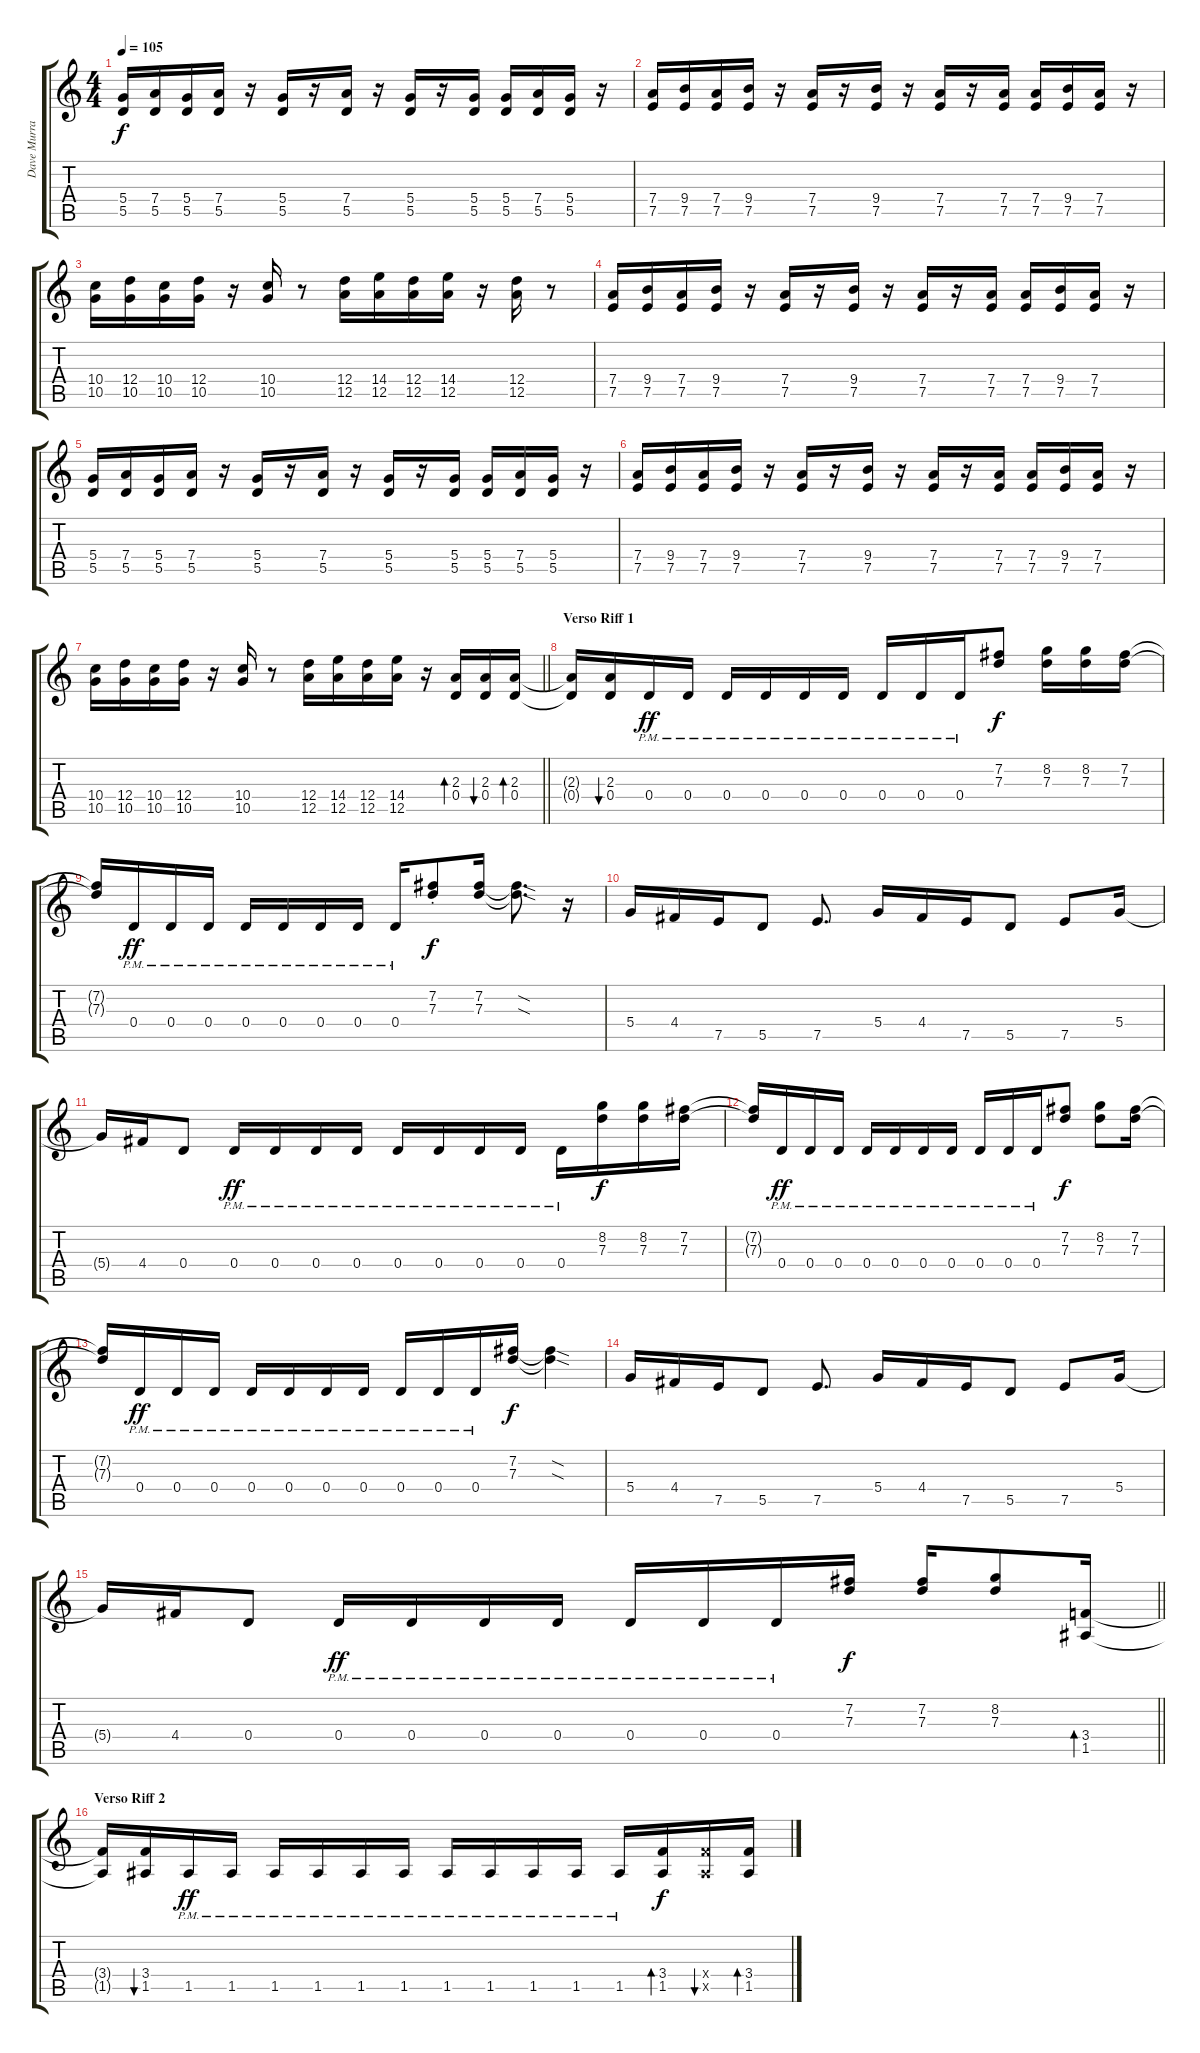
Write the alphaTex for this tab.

\track ("Dave Murray" "Dave Murra") {instrument distortionguitar}
\staff {score tabs}
\tuning (E4 B3 G3 D3 A2 E2) {hide}
\ts (4 4)
\tempo 105
\clef g2
\ks c
(5.4 5.5).16{dy f} (7.4 5.5).16 (5.4 5.5).16 (7.4 5.5).16 r.16 (5.4 5.5).16 r.16 (7.4 5.5).16 r.16 (5.4 5.5).16 r.16 (5.4 5.5).16 (5.4 5.5).16 (7.4 5.5).16 (5.4 5.5).16 r.16 |
(7.4 7.5).16 (9.4 7.5).16 (7.4 7.5).16 (9.4 7.5).16 r.16 (7.4 7.5).16 r.16 (9.4 7.5).16 r.16 (7.4 7.5).16 r.16 (7.4 7.5).16 (7.4 7.5).16 (9.4 7.5).16 (7.4 7.5).16 r.16 |
(10.4 10.5).16 (12.4 10.5).16 (10.4 10.5).16 (12.4 10.5).16 r.16 (10.4 10.5).16 r.8 (12.4 12.5).16 (14.4 12.5).16 (12.4 12.5).16 (14.4 12.5).16 r.16 (12.4 12.5).16 r.8 |
(7.4 7.5).16 (9.4 7.5).16 (7.4 7.5).16 (9.4 7.5).16 r.16 (7.4 7.5).16 r.16 (9.4 7.5).16 r.16 (7.4 7.5).16 r.16 (7.4 7.5).16 (7.4 7.5).16 (9.4 7.5).16 (7.4 7.5).16 r.16 |
(5.4 5.5).16 (7.4 5.5).16 (5.4 5.5).16 (7.4 5.5).16 r.16 (5.4 5.5).16 r.16 (7.4 5.5).16 r.16 (5.4 5.5).16 r.16 (5.4 5.5).16 (5.4 5.5).16 (7.4 5.5).16 (5.4 5.5).16 r.16 |
(7.4 7.5).16 (9.4 7.5).16 (7.4 7.5).16 (9.4 7.5).16 r.16 (7.4 7.5).16 r.16 (9.4 7.5).16 r.16 (7.4 7.5).16 r.16 (7.4 7.5).16 (7.4 7.5).16 (9.4 7.5).16 (7.4 7.5).16 r.16 |
\barLineRight lightlight
(10.4 10.5).16 (12.4 10.5).16 (10.4 10.5).16 (12.4 10.5).16 r.16 (10.4 10.5).16 r.8 (12.4 12.5).16 (14.4 12.5).16 (12.4 12.5).16 (14.4 12.5).16 r.16 (2.3 0.4).16{bd 30} (2.3 0.4).16{bu 30} (2.3 0.4).16{bd 30} |
\section ("" "Verso Riff 1")
(2.3{t} 0.4{t}).16 (2.3 0.4).16{bu 30} 0.4{pm}.16{dy ff} 0.4{pm}.16 0.4{pm}.16 0.4{pm}.16 0.4{pm}.16 0.4{pm}.16 0.4{pm}.16 0.4{pm}.16 0.4{pm}.16 (7.2 7.3).8{dy f} (8.2 7.3).16 (8.2 7.3).16 (7.2 7.3).16 |
(7.2{t} 7.3{t}).16 0.4{pm}.16{dy ff} 0.4{pm}.16 0.4{pm}.16 0.4{pm}.16 0.4{pm}.16 0.4{pm}.16 0.4{pm}.16 0.4{pm}.16 (7.2{st} 7.3{st}).8{dy f} (7.2 7.3).16 (7.2{sod t} 7.3{sod t}).8{d} r.16 |
5.4.16 4.4.16 7.5.16 5.5.8 7.5.8{d} 5.4.16 4.4.16 7.5.16 5.5.8 7.5.8 5.4.16 |
5.4{t}.16 4.4.16 0.4.8 0.4{pm}.16{dy ff} 0.4{pm}.16 0.4{pm}.16 0.4{pm}.16 0.4{pm}.16 0.4{pm}.16 0.4{pm}.16 0.4{pm}.16 0.4{pm}.16 (8.2 7.3).16{dy f} (8.2 7.3).16 (7.2 7.3).16 |
(7.2{t} 7.3{t}).16 0.4{pm}.16{dy ff} 0.4{pm}.16 0.4{pm}.16 0.4{pm}.16 0.4{pm}.16 0.4{pm}.16 0.4{pm}.16 0.4{pm}.16 0.4{pm}.16 0.4{pm}.16 (7.2 7.3).8{dy f} (8.2 7.3).8 (7.2 7.3).16 |
(7.2{t} 7.3{t}).16 0.4{pm}.16{dy ff} 0.4{pm}.16 0.4{pm}.16 0.4{pm}.16 0.4{pm}.16 0.4{pm}.16 0.4{pm}.16 0.4{pm}.16 0.4{pm}.16 0.4{pm}.16 (7.2 7.3).16{dy f} (7.2{sod t} 7.3{sod t}).4 |
5.4.16 4.4.16 7.5.16 5.5.8 7.5.8{d} 5.4.16 4.4.16 7.5.16 5.5.8 7.5.8 5.4.16 |
\barLineRight lightlight
5.4{t}.16 4.4.16 0.4.8 0.4{pm}.16{dy ff} 0.4{pm}.16 0.4{pm}.16 0.4{pm}.16 0.4{pm}.16 0.4{pm}.16 0.4{pm}.16 (7.2 7.3).16{dy f} (7.2 7.3).16 (8.2 7.3).8 (3.4 1.5).16{bd 30} |
\section ("" "Verso Riff 2")
(3.4{t} 1.5{t}).16 (3.4 1.5).16{bu 30} 1.5{pm}.16{dy ff} 1.5{pm}.16 1.5{pm}.16 1.5{pm}.16 1.5{pm}.16 1.5{pm}.16 1.5{pm}.16 1.5{pm}.16 1.5{pm}.16 1.5{pm}.16 1.5{pm}.16 (3.4 1.5).16{bd 30 dy f} (3.4{x} 1.5{x}).16{bu 30} (3.4 1.5).16{bd 30}
